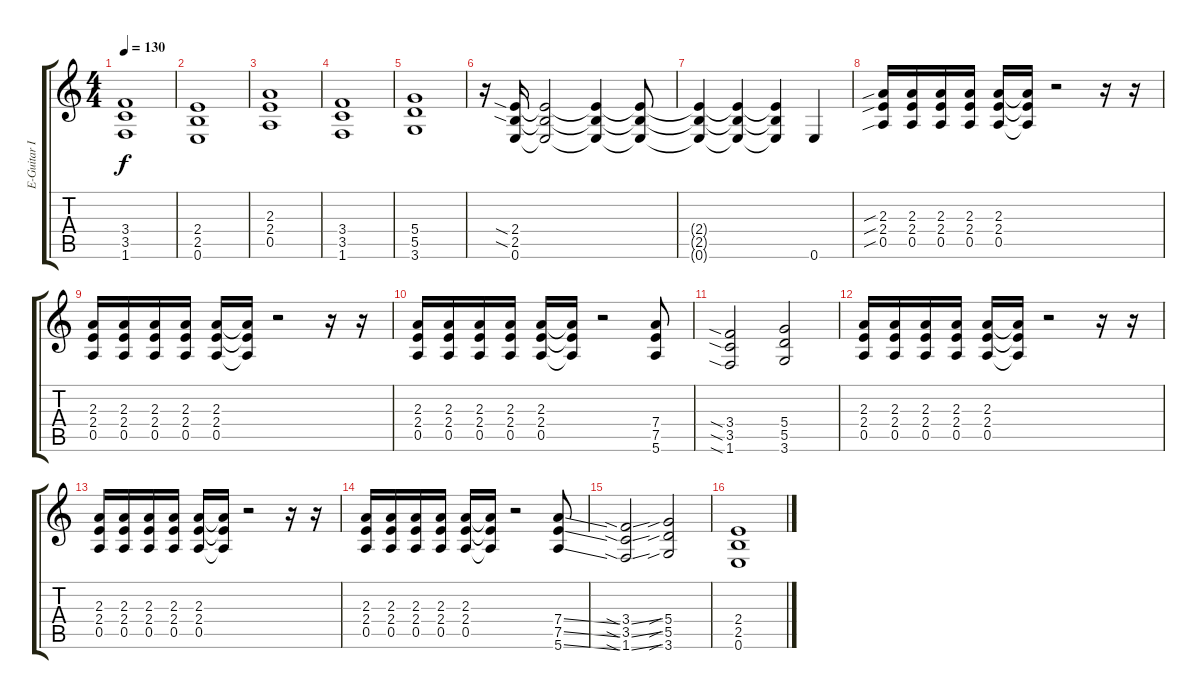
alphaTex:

\track ("E-Guitar I" "E-Guitar I") {instrument distortionguitar}
\staff {score tabs}
\tuning (E4 B3 G3 D3 A2 E2) {hide}
\ts (4 4)
\tempo 130
\clef g2
\ks c
(3.4 3.5 1.6).1{dy f} |
(2.4 2.5 0.6).1 |
(2.3 2.4 0.5).1 |
(3.4 3.5 1.6).1 |
(5.4 5.5 3.6).1 |
r.16 (2.4{sia} 2.5{sia} 0.6).16 (2.4{t} 2.5{t} 0.6{t}).2 (2.4{t} 2.5{t} 0.6{t}).4 (2.4{t} 2.5{t} 0.6{t}).8 |
(2.4{t} 2.5{t} 0.6{t}).4 (2.4{t} 2.5{t} 0.6{t}).4 (2.4{t} 2.5{t} 0.6{t}).4 0.6.4 |
(2.3{sib} 2.4{sib} 0.5{sib}).16{volume 11} (2.3 2.4 0.5).16 (2.3 2.4 0.5).16 (2.3 2.4 0.5).16 (2.3 2.4 0.5).16 (2.3{t} 2.4{t} 0.5{t}).16 r.2 r.16 r.16 |
(2.3 2.4 0.5).16 (2.3 2.4 0.5).16 (2.3 2.4 0.5).16 (2.3 2.4 0.5).16 (2.3 2.4 0.5).16 (2.3{t} 2.4{t} 0.5{t}).16 r.2 r.16 r.16 |
(2.3 2.4 0.5).16 (2.3 2.4 0.5).16 (2.3 2.4 0.5).16 (2.3 2.4 0.5).16 (2.3 2.4 0.5).16 (2.3{t} 2.4{t} 0.5{t}).16 r.2 (7.4 7.5 5.6).8 |
(3.4{sia} 3.5{sia} 1.6{sia}).2 (5.4 5.5 3.6).2 |
(2.3 2.4 0.5).16 (2.3 2.4 0.5).16 (2.3 2.4 0.5).16 (2.3 2.4 0.5).16 (2.3 2.4 0.5).16 (2.3{t} 2.4{t} 0.5{t}).16 r.2 r.16 r.16 |
(2.3 2.4 0.5).16 (2.3 2.4 0.5).16 (2.3 2.4 0.5).16 (2.3 2.4 0.5).16 (2.3 2.4 0.5).16 (2.3{t} 2.4{t} 0.5{t}).16 r.2 r.16 r.16 |
(2.3 2.4 0.5).16 (2.3 2.4 0.5).16 (2.3 2.4 0.5).16 (2.3 2.4 0.5).16 (2.3 2.4 0.5).16 (2.3{t} 2.4{t} 0.5{t}).16 r.2 (7.4{ss} 7.5{ss} 5.6{ss}).8 |
(3.4{sia ss} 3.5{sia ss} 1.6{sia ss}).2 (5.4{sib} 5.5{sib} 3.6{sib}).2 |
(2.4 2.5 0.6).1
